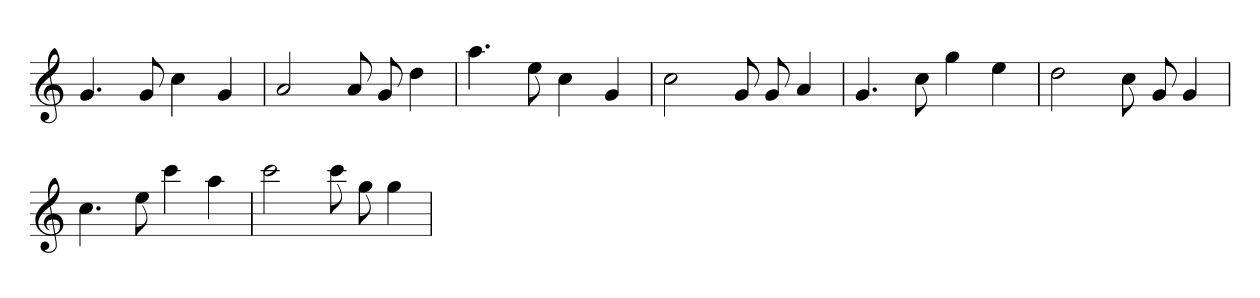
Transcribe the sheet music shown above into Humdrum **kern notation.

**kern
*part1
*staff1
*k[]
*C:
=
4.g
8g
4cc
4g
=
*k[]
*C:
2a
8a
8g
4dd
=
*k[]
*C:
4.aa
8ee
4cc
4g
=
*k[]
*C:
2cc
8g
8g
4a
=
*k[]
*C:
4.g
8cc
4gg
4ee
=
*k[]
*C:
2dd
8cc
8g
4g
=
*k[]
*C:
4.cc
8ee
4ccc
4aa
=
*k[]
*C:
2ccc
8ccc
8gg
4gg
=
*-
